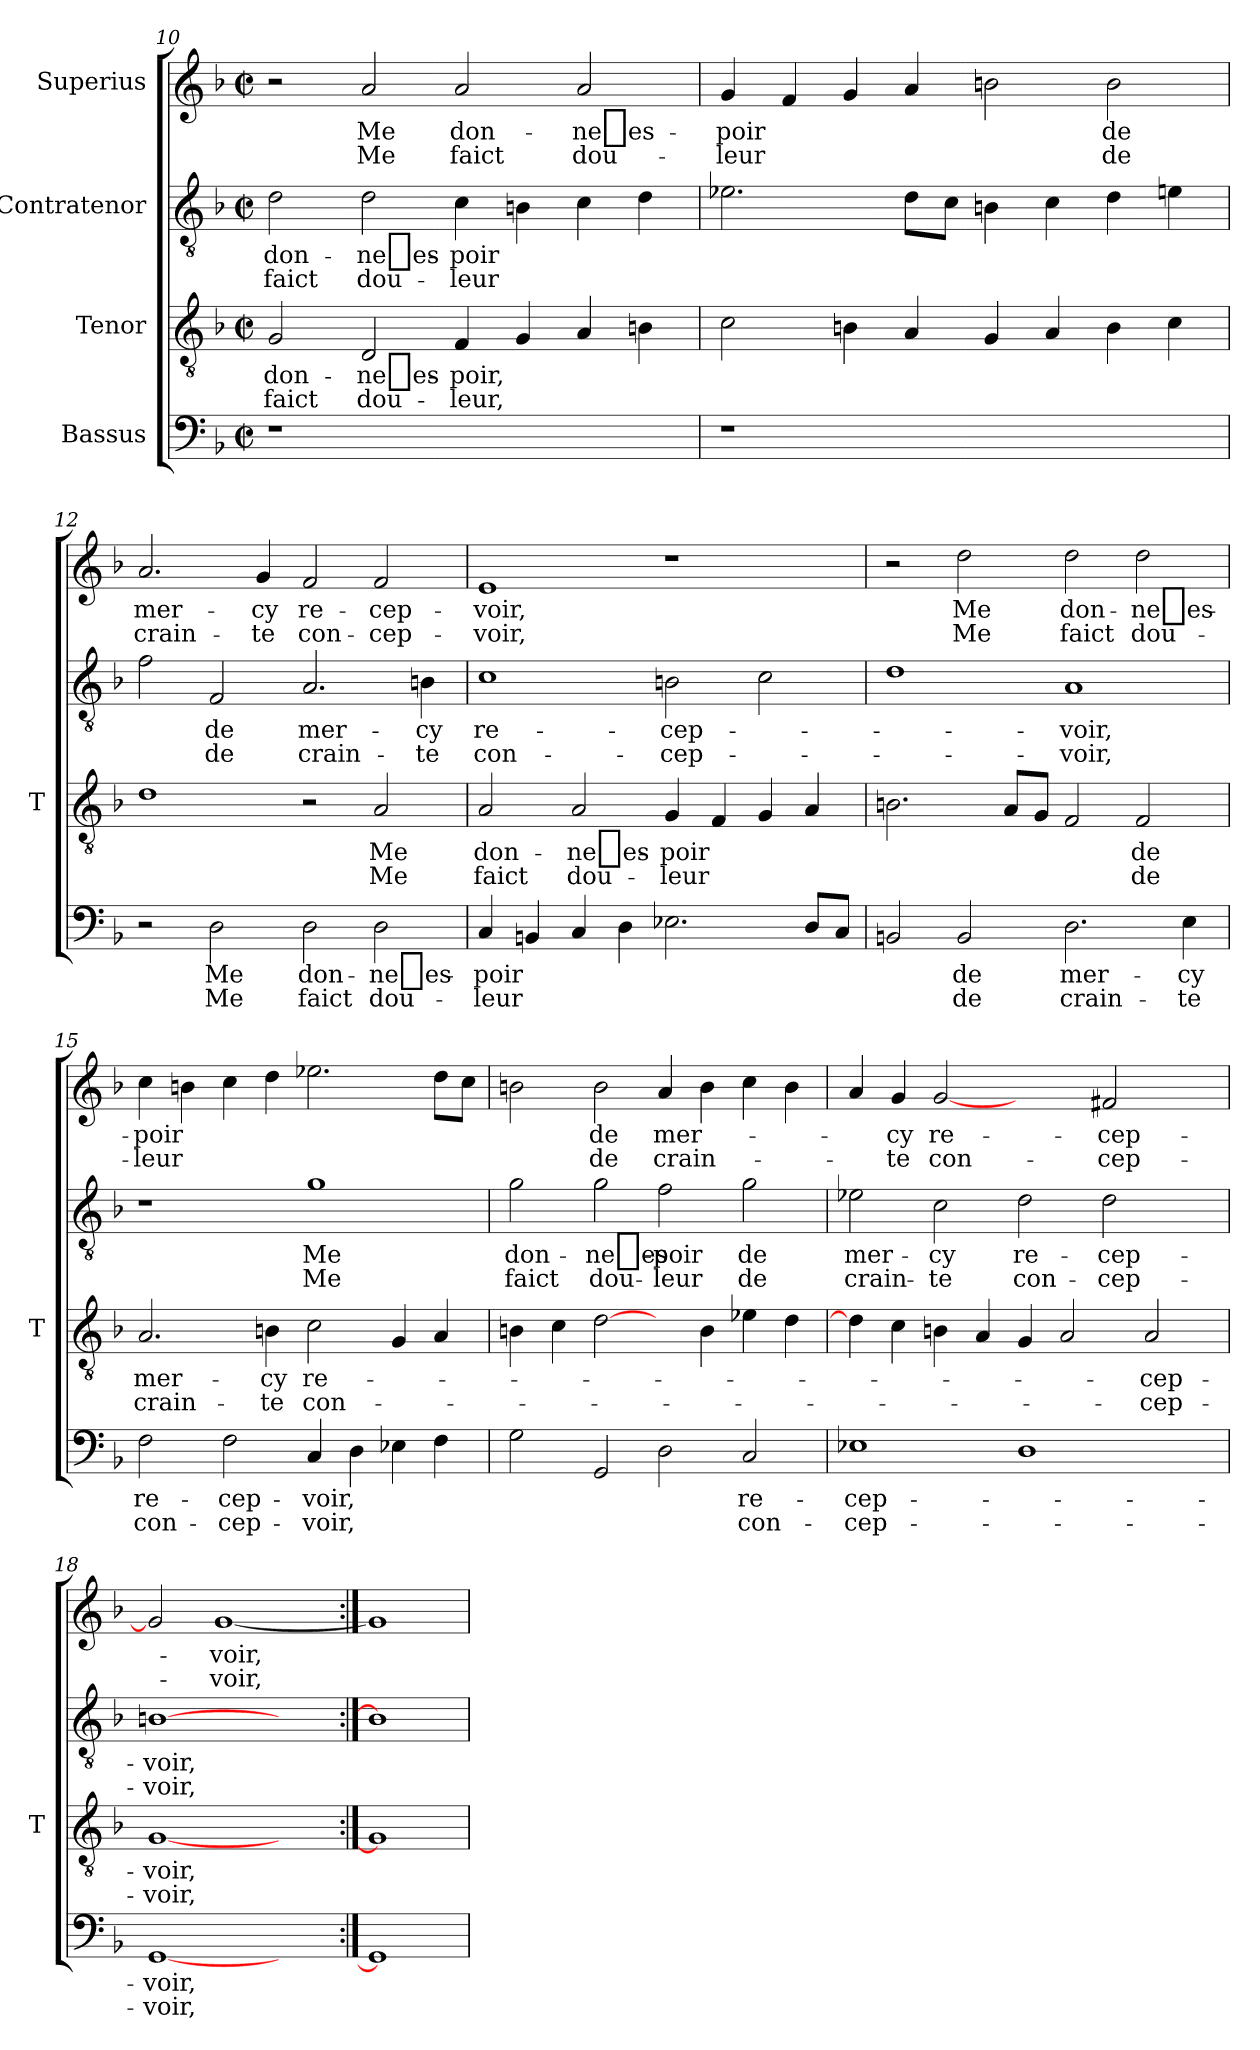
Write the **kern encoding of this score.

**kern	**text	**text	**kern	**text	**text	**kern	**text	**text	**kern	**text	**text
*part4	*part4	*part4	*part3	*part3	*part3	*part2	*part2	*part2	*part1	*part1	*part1
*staff4	*staff4	*staff4	*staff3	*staff3	*staff3	*staff2	*staff2	*staff2	*staff1	*staff1	*staff1
*I"Bassus	*	*	*I"Tenor	*	*	*I"Contratenor	*	*	*I"Superius	*	*
*	*	*	*I'T	*	*	*	*	*	*	*	*
*clefF4	*	*	*clefGv2	*	*	*clefGv2	*	*	*clefG2	*	*
*k[b-]	*	*	*k[b-]	*	*	*k[b-]	*	*	*k[b-]	*	*
*F:	*	*	*F:	*	*	*F:	*	*	*F:	*	*
*M2/2	*	*	*M2/2	*	*	*M2/2	*	*	*M2/2	*	*
*met(c|)	*	*	*met(c|)	*	*	*met(c|)	*	*	*met(c|)	*	*
=10	=10	=10	=10	=10	=10	=10	=10	=10	=10	=10	=10
1r	.	.	2G	don-	-faict	2d	don-	-faict	2r	.	.
.	.	.	2D	ne_es-	dou-	2d	ne_es-	dou-	2a	-Me	-Me
1ryy	.	.	4F	-poir,	-leur,	4c	-poir	-leur	2a	don-	-faict
.	.	.	4G	.	.	4B	.	.	.	.	.
.	.	.	4A	.	.	4c	.	.	2a	ne_es-	dou-
.	.	.	4B	.	.	4d	.	.	.	.	.
=11	=11	=11	=11	=11	=11	=11	=11	=11	=11	=11	=11
1r	.	.	2c	.	.	2.e-X	.	.	4g	-poir	-leur
.	.	.	.	.	.	.	.	.	4f	.	.
.	.	.	4B	.	.	.	.	.	4g	.	.
.	.	.	4A	.	.	8dL	.	.	4a	.	.
.	.	.	.	.	.	8cJ	.	.	.	.	.
1ryy	.	.	4G	.	.	4B	.	.	2b	.	.
.	.	.	4A	.	.	4c	.	.	.	.	.
.	.	.	4B	.	.	4d	.	.	2b	-de	-de
.	.	.	4c	.	.	4e	.	.	.	.	.
=12	=12	=12	=12	=12	=12	=12	=12	=12	=12	=12	=12
2r	.	.	1d	.	.	2f	.	.	2.a	mer-	crain-
2D	-Me	-Me	.	.	.	2F	-de	-de	.	.	.
.	.	.	.	.	.	.	.	.	4g	-cy	-te
2D	don-	-faict	2r	.	.	2.A	mer-	crain-	2f	re-	con-
2D	ne_es-	dou-	2A	-Me	-Me	.	.	.	2f	cep-	cep-
.	.	.	.	.	.	4B	-cy	-te	.	.	.
!!LO:LB:g=z
=13	=13	=13	=13	=13	=13	=13	=13	=13	=13	=13	=13
4C	-poir	-leur	2A	don-	-faict	1c	re-	con-	1e	-voir,	-voir,
4BB	.	.	.	.	.	.	.	.	.	.	.
4C	.	.	2A	ne_es-	dou-	.	.	.	.	.	.
4D	.	.	.	.	.	.	.	.	.	.	.
2.E-X	.	.	4G	-poir	-leur	2B	cep-	cep-	1r	.	.
.	.	.	4F	.	.	.	.	.	.	.	.
.	.	.	4G	.	.	2c	.	.	.	.	.
8DL	.	.	4A	.	.	.	.	.	.	.	.
8CJ	.	.	.	.	.	.	.	.	.	.	.
=14	=14	=14	=14	=14	=14	=14	=14	=14	=14	=14	=14
2BB	.	.	2.B	.	.	1d	.	.	2r	.	.
2BB	-de	-de	.	.	.	.	.	.	2dd	-Me	-Me
.	.	.	8AL	.	.	.	.	.	.	.	.
.	.	.	8GJ	.	.	.	.	.	.	.	.
2.D	mer-	crain-	2F	.	.	1A	-voir,	-voir,	2dd	don-	-faict
.	.	.	2F	-de	-de	.	.	.	2dd	ne_es-	dou-
4E	-cy	-te	.	.	.	.	.	.	.	.	.
=15	=15	=15	=15	=15	=15	=15	=15	=15	=15	=15	=15
2F	re-	con-	2.A	mer-	crain-	1r	.	.	4cc	-poir	-leur
.	.	.	.	.	.	.	.	.	4b	.	.
2F	cep-	cep-	.	.	.	.	.	.	4cc	.	.
.	.	.	4B	-cy	-te	.	.	.	4dd	.	.
4C	-voir,	-voir,	2c	re-	con-	1g	-Me	-Me	2.ee-X	.	.
4D	.	.	.	.	.	.	.	.	.	.	.
4E-X	.	.	4G	.	.	.	.	.	.	.	.
4F	.	.	4A	.	.	.	.	.	8ddL	.	.
.	.	.	.	.	.	.	.	.	8ccJ	.	.
=16	=16	=16	=16	=16	=16	=16	=16	=16	=16	=16	=16
2G	.	.	4B	.	.	2g	don-	-faict	2b	.	.
.	.	.	4c	.	.	.	.	.	.	.	.
2GG	.	.	[2d	.	.	2g	ne_es-	dou-	2b	-de	-de
2D	.	.	4ryy	.	.	2f	-poir	-leur	4a	mer-	crain-
.	.	.	4B	.	.	.	.	.	4b	.	.
2C	re-	con-	4e-X	.	.	2g	-de	-de	4cc	.	.
.	.	.	4d	.	.	.	.	.	4b	.	.
!!LO:LB:g=z
=17	=17	=17	=17	=17	=17	=17	=17	=17	=17	=17	=17
1E-X	cep-	cep-	4d]	.	.	2e-X	mer-	crain-	4a	.	.
.	.	.	4c	.	.	.	.	.	4g	-cy	-te
.	.	.	4B	.	.	2c	-cy	-te	[2g	re-	con-
.	.	.	4A	.	.	.	.	.	.	.	.
1D	.	.	4G	.	.	2d	re-	con-	2ryy	.	.
.	.	.	2A	.	.	.	.	.	.	.	.
.	.	.	.	.	.	2d	cep-	cep-	2f#X	cep-	cep-
.	.	.	2A	cep-	cep-	.	.	.	.	.	.
4ryy	.	.	.	.	.	4ryy	.	.	4ryy	.	.
=18	=18	=18	=18	=18	=18	=18	=18	=18	=18	=18	=18
[1GG	-voir,	-voir,	[1G	-voir,	-voir,	[1B	-voir,	-voir,	2g]	.	.
.	.	.	.	.	.	.	.	.	[1g	-voir,	-voir,
2ryy	.	.	2ryy	.	.	2ryy	.	.	.	.	.
=19:|!	=19:|!	=19:|!	=19:|!	=19:|!	=19:|!	=19:|!	=19:|!	=19:|!	=19:|!	=19:|!	=19:|!
1GG]	.	.	1G]	.	.	1B]	.	.	1g]	.	.
=	=	=	=	=	=	=	=	=	=	=	=
*-	*-	*-	*-	*-	*-	*-	*-	*-	*-	*-	*-
